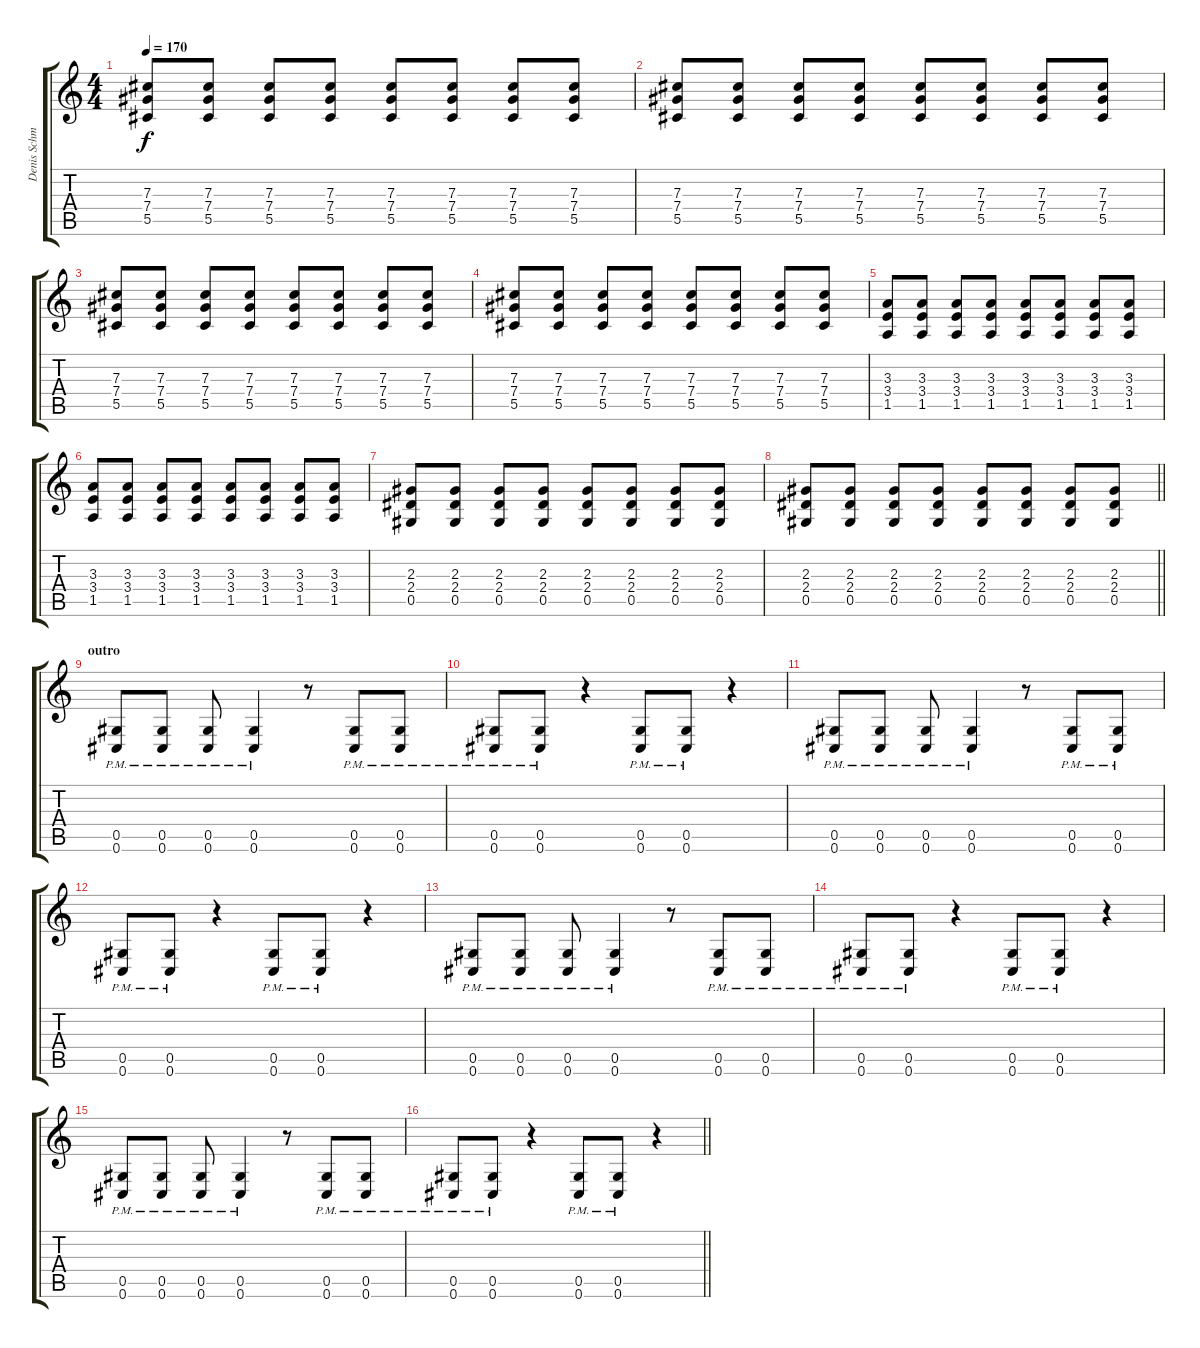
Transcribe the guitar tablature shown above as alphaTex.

\track ("Denis Schmidt - Guitar" "Denis Schm") {instrument distortionguitar}
\staff {score tabs}
\tuning (Eb4 Bb3 Gb3 Db3 Ab2 Db2) {hide}
\ts (4 4)
\tempo 170
\clef g2
\ks c
(7.3 7.4 5.5).8{dy f} (7.3 7.4 5.5).8 (7.3 7.4 5.5).8 (7.3 7.4 5.5).8 (7.3 7.4 5.5).8 (7.3 7.4 5.5).8 (7.3 7.4 5.5).8 (7.3 7.4 5.5).8 |
(7.3 7.4 5.5).8 (7.3 7.4 5.5).8 (7.3 7.4 5.5).8 (7.3 7.4 5.5).8 (7.3 7.4 5.5).8 (7.3 7.4 5.5).8 (7.3 7.4 5.5).8 (7.3 7.4 5.5).8 |
(7.3 7.4 5.5).8 (7.3 7.4 5.5).8 (7.3 7.4 5.5).8 (7.3 7.4 5.5).8 (7.3 7.4 5.5).8 (7.3 7.4 5.5).8 (7.3 7.4 5.5).8 (7.3 7.4 5.5).8 |
(7.3 7.4 5.5).8 (7.3 7.4 5.5).8 (7.3 7.4 5.5).8 (7.3 7.4 5.5).8 (7.3 7.4 5.5).8 (7.3 7.4 5.5).8 (7.3 7.4 5.5).8 (7.3 7.4 5.5).8 |
(3.3 3.4 1.5).8 (3.3 3.4 1.5).8 (3.3 3.4 1.5).8 (3.3 3.4 1.5).8 (3.3 3.4 1.5).8 (3.3 3.4 1.5).8 (3.3 3.4 1.5).8 (3.3 3.4 1.5).8 |
(3.3 3.4 1.5).8 (3.3 3.4 1.5).8 (3.3 3.4 1.5).8 (3.3 3.4 1.5).8 (3.3 3.4 1.5).8 (3.3 3.4 1.5).8 (3.3 3.4 1.5).8 (3.3 3.4 1.5).8 |
(2.3 2.4 0.5).8 (2.3 2.4 0.5).8 (2.3 2.4 0.5).8 (2.3 2.4 0.5).8 (2.3 2.4 0.5).8 (2.3 2.4 0.5).8 (2.3 2.4 0.5).8 (2.3 2.4 0.5).8 |
\barLineRight lightlight
(2.3 2.4 0.5).8 (2.3 2.4 0.5).8 (2.3 2.4 0.5).8 (2.3 2.4 0.5).8 (2.3 2.4 0.5).8 (2.3 2.4 0.5).8 (2.3 2.4 0.5).8 (2.3 2.4 0.5).8 |
\section ("" "outro")
(0.5{pm} 0.6{pm}).8 (0.5{pm} 0.6{pm}).8 (0.5{pm} 0.6{pm}).8 (0.5{pm} 0.6{pm}).4 r.8 (0.5{pm} 0.6{pm}).8 (0.5{pm} 0.6{pm}).8 |
(0.5{pm} 0.6{pm}).8 (0.5{pm} 0.6{pm}).8 r.4 (0.5{pm} 0.6{pm}).8 (0.5{pm} 0.6{pm}).8 r.4 |
(0.5{pm} 0.6{pm}).8 (0.5{pm} 0.6{pm}).8 (0.5{pm} 0.6{pm}).8 (0.5{pm} 0.6{pm}).4 r.8 (0.5{pm} 0.6{pm}).8 (0.5{pm} 0.6{pm}).8 |
(0.5{pm} 0.6{pm}).8 (0.5{pm} 0.6{pm}).8 r.4 (0.5{pm} 0.6{pm}).8 (0.5{pm} 0.6{pm}).8 r.4 |
(0.5{pm} 0.6{pm}).8 (0.5{pm} 0.6{pm}).8 (0.5{pm} 0.6{pm}).8 (0.5{pm} 0.6{pm}).4 r.8 (0.5{pm} 0.6{pm}).8 (0.5{pm} 0.6{pm}).8 |
(0.5{pm} 0.6{pm}).8 (0.5{pm} 0.6{pm}).8 r.4 (0.5{pm} 0.6{pm}).8 (0.5{pm} 0.6{pm}).8 r.4 |
(0.5{pm} 0.6{pm}).8 (0.5{pm} 0.6{pm}).8 (0.5{pm} 0.6{pm}).8 (0.5{pm} 0.6{pm}).4 r.8 (0.5{pm} 0.6{pm}).8 (0.5{pm} 0.6{pm}).8 |
\barLineRight lightlight
(0.5{pm} 0.6{pm}).8 (0.5{pm} 0.6{pm}).8 r.4 (0.5{pm} 0.6{pm}).8 (0.5{pm} 0.6{pm}).8 r.4
